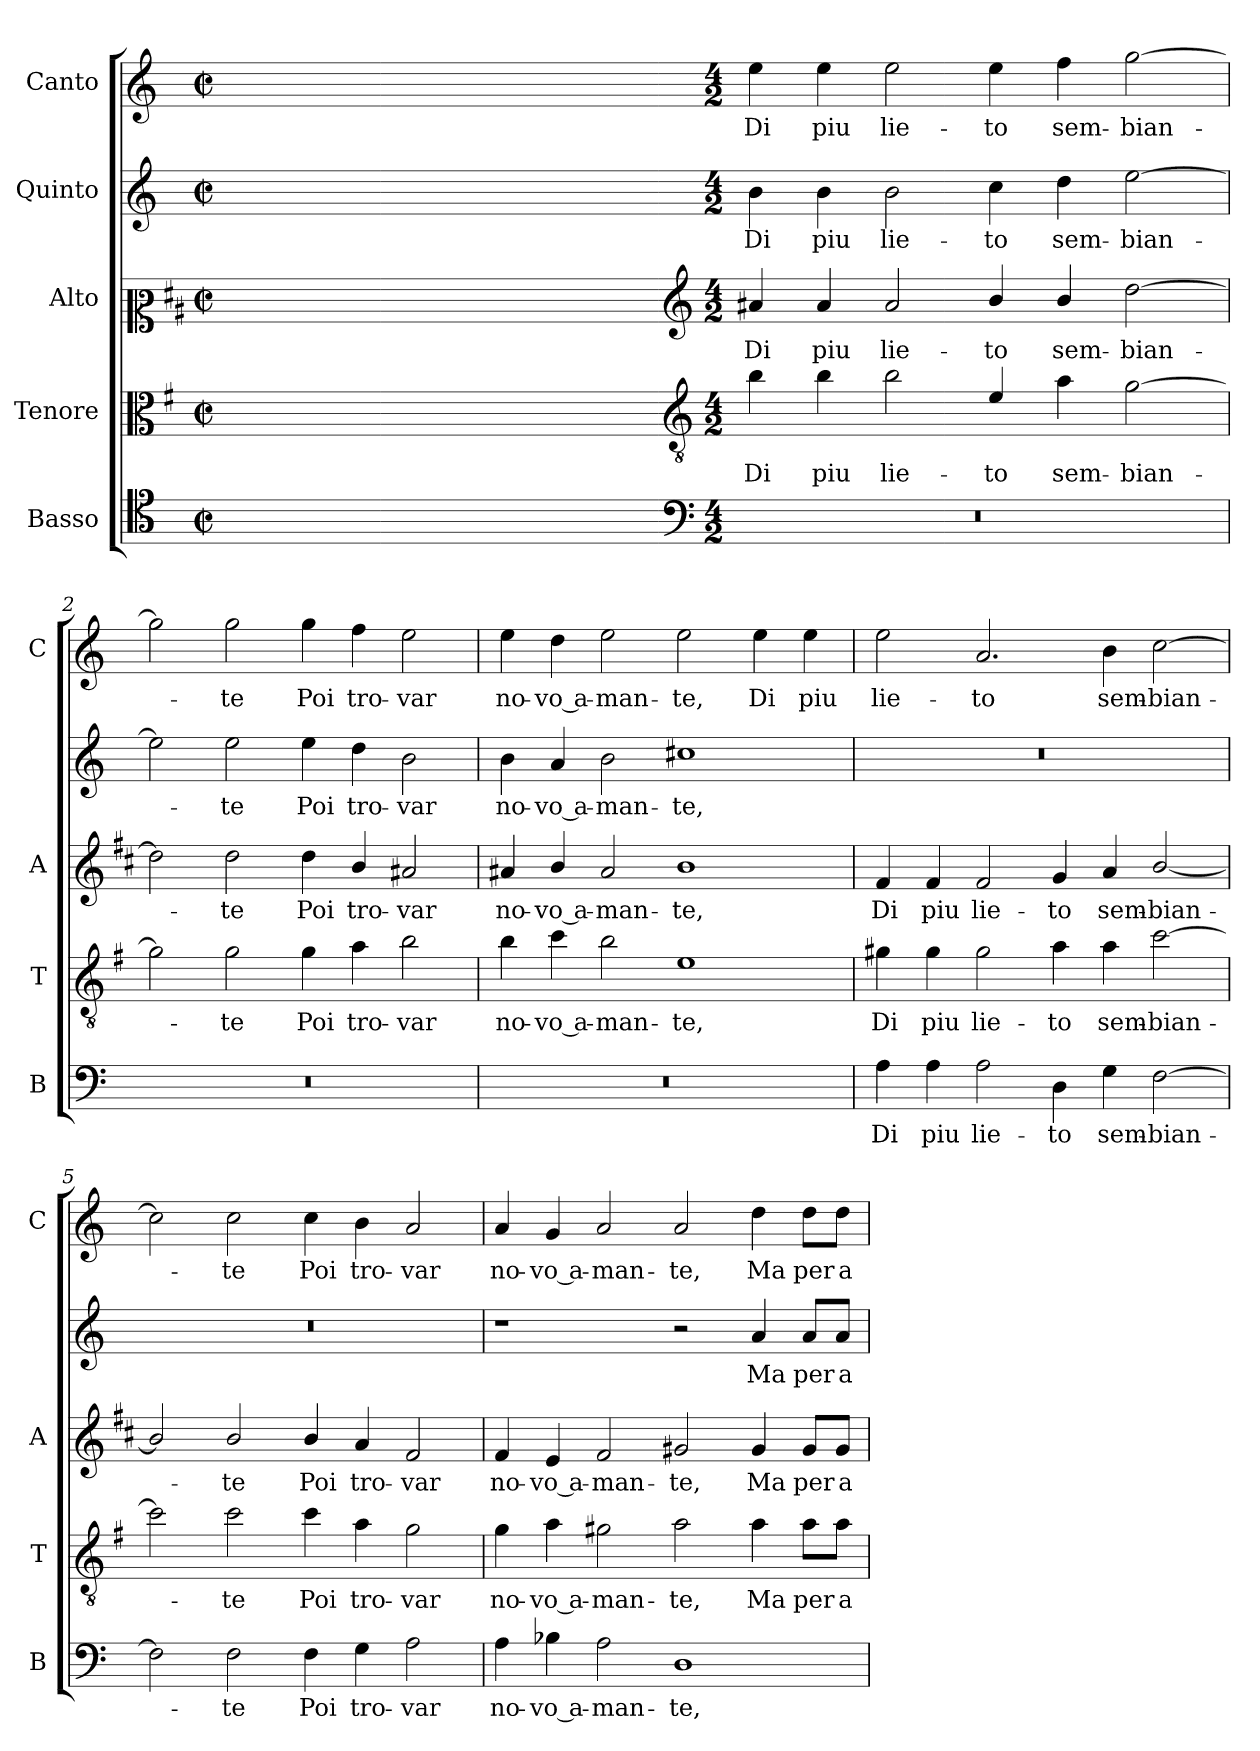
**kern	**text	**kern	**text	**kern	**text	**kern	**text	**kern	**text
*part5	*part5	*part4	*part4	*part3	*part3	*part2	*part2	*part1	*part1
*staff5	*staff5	*staff4	*staff4	*staff3	*staff3	*staff2	*staff2	*staff1	*staff1
*I"Basso	*	*I"Tenore	*	*I"Alto	*	*I"Quinto	*	*I"Canto	*
*I'B	*	*I'T	*	*I'A	*	*	*	*I'C	*
*clefC4	*	*clefC3	*	*clefC2	*	*clefG2	*	*clefG2	*
*	*	*ITrd4c7	*	*ITrd1c2	*	*	*	*	*
*k[]	*	*k[]	*	*k[]	*	*k[]	*	*k[]	*
*C:	*	*C:	*	*C:	*	*C:	*	*C:	*
*M2/2	*	*M2/2	*	*M2/2	*	*M2/2	*	*M2/2	*
*met(c|)	*	*met(c|)	*	*met(c|)	*	*met(c|)	*	*met(c|)	*
=	=	=	=	=	=	=	=	=	=
1ryy	.	1ryy	.	1ryy	.	1ryy	.	1ryy	.
=1X-	=1X-	=1X-	=1X-	=1X-	=1X-	=1X-	=1X-	=1X-	=1X-
4ryy	.	4ryy	.	4ryy	.	4ryy	.	4ryy	.
4ryy	.	4ryy	.	4ryy	.	4ryy	.	4ryy	.
4ryy	.	4ryy	.	4ryy	.	4ryy	.	4ryy	.
4ryy	.	4ryy	.	4ryy	.	4ryy	.	4ryy	.
=1-	=1-	=1-	=1-	=1-	=1-	=1-	=1-	=1-	=1-
*clefF4	*	*clefGv2	*	*clefG2	*	*	*	*	*
*M4/2	*	*M4/2	*	*M4/2	*	*M4/2	*	*M4/2	*
!	!	!	!LO:LY:b	!	!LO:LY:b	!	!LO:LY:b	!	!LO:LY:b
0r	.	4e\	Di	4g#X/	Di	4b\	Di	4ee\	Di
!	!	!	!LO:LY:b	!	!LO:LY:b	!	!LO:LY:b	!	!LO:LY:b
.	.	4e\	piu	4g#/	piu	4b\	piu	4ee\	piu
!	!	!	!LO:LY:b	!	!LO:LY:b	!	!LO:LY:b	!	!LO:LY:b
.	.	2e\	lie-	2g#/	lie-	2b\	lie-	2ee\	lie-
!	!	!	!LO:LY:b	!	!LO:LY:b	!	!LO:LY:b	!	!LO:LY:b
.	.	4A/	-to	4a/	-to	4cc\	-to	4ee\	-to
!	!	!	!LO:LY:b	!	!LO:LY:b	!	!LO:LY:b	!	!LO:LY:b
.	.	4d\	sem-	4a/	sem-	4dd\	sem-	4ff\	sem-
!	!	!	!LO:LY:b	!	!LO:LY:b	!	!LO:LY:b	!	!LO:LY:b
.	.	[2c\	-bian-	[2cc\	-bian-	[2ee\	-bian-	[2gg\	-bian-
=2	=2	=2	=2	=2	=2	=2	=2	=2	=2
0r	.	2c\]	.	2cc\]	.	2ee\]	.	2gg\]	.
!	!	!	!LO:LY:b	!	!LO:LY:b	!	!LO:LY:b	!	!LO:LY:b
.	.	2c\	-te	2cc\	-te	2ee\	-te	2gg\	-te
!	!	!	!LO:LY:b	!	!LO:LY:b	!	!LO:LY:b	!	!LO:LY:b
.	.	4c\	Poi	4cc\	Poi	4ee\	Poi	4gg\	Poi
!	!	!	!LO:LY:b	!	!LO:LY:b	!	!LO:LY:b	!	!LO:LY:b
.	.	4d\	tro-	4a/	tro-	4dd\	tro-	4ff\	tro-
!	!	!	!LO:LY:b	!	!LO:LY:b	!	!LO:LY:b	!	!LO:LY:b
.	.	2e\	-var	2g#X/	-var	2b\	-var	2ee\	-var
=3	=3	=3	=3	=3	=3	=3	=3	=3	=3
!	!	!	!LO:LY:b	!	!LO:LY:b	!	!LO:LY:b	!	!LO:LY:b
0r	.	4e\	no-	4g#X/	no-	4b\	no-	4ee\	no-
!	!	!	!LO:LY:b	!	!LO:LY:b	!	!LO:LY:b	!	!LO:LY:b
.	.	4f\	-vo a-	4a/	-vo a-	4a/	-vo a-	4dd\	-vo a-
!	!	!	!LO:LY:b	!	!LO:LY:b	!	!LO:LY:b	!	!LO:LY:b
.	.	2e\	-man-	2g#/	-man-	2b\	-man-	2ee\	-man-
!	!	!	!LO:LY:b	!	!LO:LY:b	!	!LO:LY:b	!	!LO:LY:b
.	.	1A	-te,	1a	-te,	1cc#X	-te,	2ee\	-te,
!	!	!	!	!	!	!	!	!	!LO:LY:b
.	.	.	.	.	.	.	.	4ee\	Di
!	!	!	!	!	!	!	!	!	!LO:LY:b
.	.	.	.	.	.	.	.	4ee\	piu
!!LO:LB:g=z
=4	=4	=4	=4	=4	=4	=4	=4	=4	=4
!	!LO:LY:b	!	!LO:LY:b	!	!LO:LY:b	!	!	!	!LO:LY:b
4A\	Di	4c#X\	Di	4e/	Di	0r	.	2ee\	lie-
!	!LO:LY:b	!	!LO:LY:b	!	!LO:LY:b	!	!	!	!
4A\	piu	4c#\	piu	4e/	piu	.	.	.	.
!	!LO:LY:b	!	!LO:LY:b	!	!LO:LY:b	!	!	!	!LO:LY:b
2A\	lie-	2c#\	lie-	2e/	lie-	.	.	2.a/	-to
!	!LO:LY:b	!	!LO:LY:b	!	!LO:LY:b	!	!	!	!
4D\	-to	4d\	-to	4f/	-to	.	.	.	.
!	!LO:LY:b	!	!LO:LY:b	!	!LO:LY:b	!	!	!	!LO:LY:b
4G\	sem-	4d\	sem-	4g/	sem-	.	.	4b\	sem-
!	!LO:LY:b	!	!LO:LY:b	!	!LO:LY:b	!	!	!	!LO:LY:b
[2F\	-bian-	[2f\	-bian-	[2a/	-bian-	.	.	[2cc\	-bian-
=5	=5	=5	=5	=5	=5	=5	=5	=5	=5
2F\]	.	2f\]	.	2a/]	.	0r	.	2cc\]	.
!	!LO:LY:b	!	!LO:LY:b	!	!LO:LY:b	!	!	!	!LO:LY:b
2F\	-te	2f\	-te	2a/	-te	.	.	2cc\	-te
!	!LO:LY:b	!	!LO:LY:b	!	!LO:LY:b	!	!	!	!LO:LY:b
4F\	Poi	4f\	Poi	4a/	Poi	.	.	4cc\	Poi
!	!LO:LY:b	!	!LO:LY:b	!	!LO:LY:b	!	!	!	!LO:LY:b
4G\	tro-	4d\	tro-	4g/	tro-	.	.	4b\	tro-
!	!LO:LY:b	!	!LO:LY:b	!	!LO:LY:b	!	!	!	!LO:LY:b
2A\	-var	2c\	-var	2e/	-var	.	.	2a/	-var
=6	=6	=6	=6	=6	=6	=6	=6	=6	=6
!	!LO:LY:b	!	!LO:LY:b	!	!LO:LY:b	!	!	!	!LO:LY:b
4A\	no-	4c\	no-	4e/	no-	1r	.	4a/	no-
!	!LO:LY:b	!	!LO:LY:b	!	!LO:LY:b	!	!	!	!LO:LY:b
4B-X\	-vo a-	4d\	-vo a-	4d/	-vo a-	.	.	4g/	-vo a-
!	!LO:LY:b	!	!LO:LY:b	!	!LO:LY:b	!	!	!	!LO:LY:b
2A\	-man-	2c#X\	-man-	2e/	-man-	.	.	2a/	-man-
!	!LO:LY:b	!	!LO:LY:b	!	!LO:LY:b	!	!	!	!LO:LY:b
1D	-te,	2d\	-te,	2f#X/	-te,	2r	.	2a/	-te,
!	!	!	!LO:LY:b	!	!LO:LY:b	!	!LO:LY:b	!	!LO:LY:b
.	.	4d\	Ma	4f#/	Ma	4a/	Ma	4dd\	Ma
!	!	!	!LO:LY:b	!	!LO:LY:b	!	!LO:LY:b	!	!LO:LY:b
.	.	8d\L	per	8f#/L	per	8a/L	per	8dd\L	per
!	!	!	!LO:LY:b	!	!LO:LY:b	!	!LO:LY:b	!	!LO:LY:b
.	.	8d\J	a-	8f#/J	a-	8a/J	a-	8dd\J	a-
=	=	=	=	=	=	=	=	=	=
*-	*-	*-	*-	*-	*-	*-	*-	*-	*-
